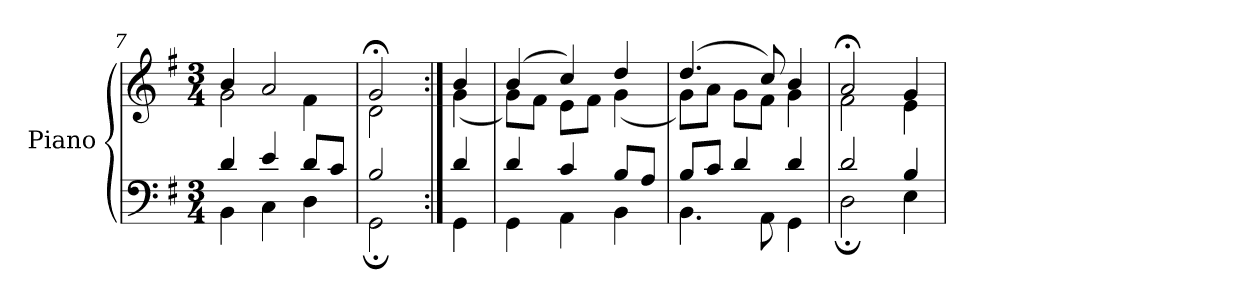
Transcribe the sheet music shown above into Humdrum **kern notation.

**kern	**kern
*part1	*part1
*staff2	*staff1
*I"Piano	*
*I'Pno	*
*clefF4	*clefG2
*k[f#]	*k[f#]
*M3/4	*M3/4
=7	=7
*^	*^
4d/	4BB\	4b/	2g\
4e/	4C\	2a/	.
8d/L	4D\	.	4f#\
8c/J	.	.	.
=8	=8	=8	=8
2B/	2GG;\	2g;</	2d\
=9:|!	=9:|!	=9:|!	=9:|!
4d/	4GG\	4b/	(<4g\
=10	=10	=10	=10
4d/	4GG\	(>4b/	8g\L)
.	.	.	8f#\J
4c/	4AA\	4cc/)	8e\L
.	.	.	8f#\J
8B/L	4BB\	4dd/	(<4g\
8A/J	.	.	.
=11	=11	=11	=11
8B/L	4.BB\	(>4.dd/	8g\L)
8c/J	.	.	8a\J
4d/	.	.	8g\L
.	8AA\	8cc/)	8f#\J
4d/	4GG\	4b/	4g\
=12	=12	=12	=12
2d/	2D;\	2a;</	2f#\
4B/	4E\	4g/	4e\
*v	*v	*	*
*	*v	*v
=	=
*-	*-
